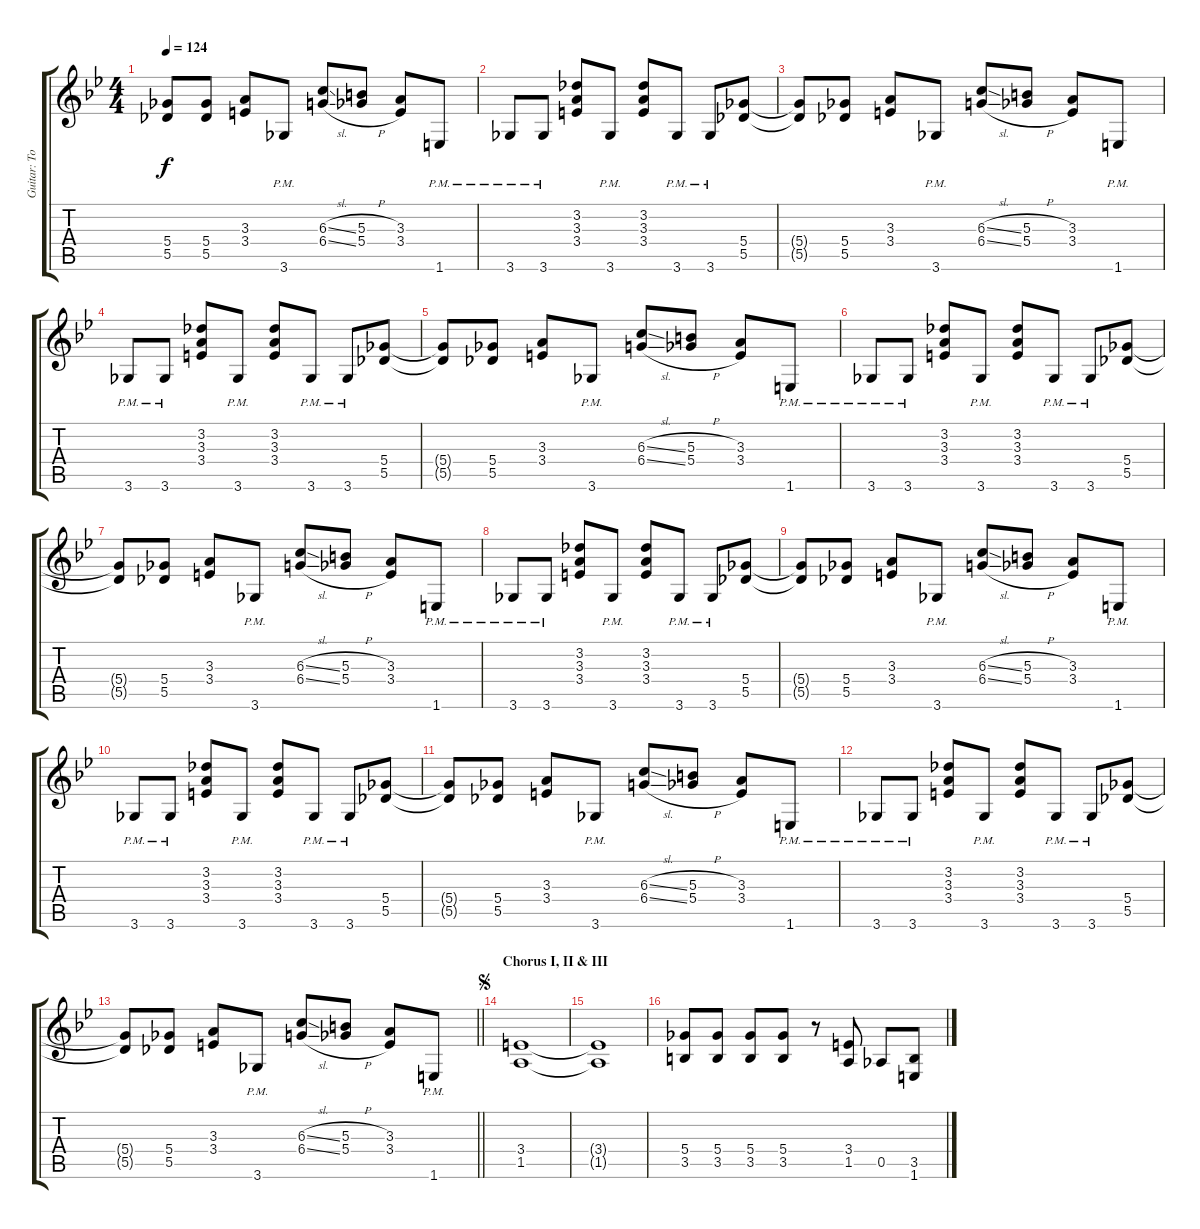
\track ("Guitar: Tony R" "Guitar: To") {instrument distortionguitar}
\staff {score tabs}
\tuning (Eb4 Bb3 Gb3 Db3 Ab2 Eb2) {hide}
\ts (4 4)
\tempo 124
\clef g2
\ks bb
(5.4{t} 5.5{t}).8{dy f} (5.4 5.5).8 (3.3 3.4).8 3.6{pm}.8 (6.3{sl} 6.4{sl}).8 (5.3{h} 5.4{h}).8 (3.3 3.4).8 1.6{pm}.8 |
3.6{pm}.8 3.6{pm}.8 (3.2 3.3 3.4).8 3.6{pm}.8 (3.2 3.3 3.4).8 3.6{pm}.8 3.6{pm}.8 (5.4 5.5).8 |
(5.4{t} 5.5{t}).8 (5.4 5.5).8 (3.3 3.4).8 3.6{pm}.8 (6.3{sl} 6.4{sl}).8 (5.3{h} 5.4{h}).8 (3.3 3.4).8 1.6{pm}.8 |
3.6{pm}.8 3.6{pm}.8 (3.2 3.3 3.4).8 3.6{pm}.8 (3.2 3.3 3.4).8 3.6{pm}.8 3.6{pm}.8 (5.4 5.5).8 |
(5.4{t} 5.5{t}).8 (5.4 5.5).8 (3.3 3.4).8 3.6{pm}.8 (6.3{sl} 6.4{sl}).8 (5.3{h} 5.4{h}).8 (3.3 3.4).8 1.6{pm}.8 |
3.6{pm}.8 3.6{pm}.8 (3.2 3.3 3.4).8 3.6{pm}.8 (3.2 3.3 3.4).8 3.6{pm}.8 3.6{pm}.8 (5.4 5.5).8 |
(5.4{t} 5.5{t}).8 (5.4 5.5).8 (3.3 3.4).8 3.6{pm}.8 (6.3{sl} 6.4{sl}).8 (5.3{h} 5.4{h}).8 (3.3 3.4).8 1.6{pm}.8 |
3.6{pm}.8 3.6{pm}.8 (3.2 3.3 3.4).8 3.6{pm}.8 (3.2 3.3 3.4).8 3.6{pm}.8 3.6{pm}.8 (5.4 5.5).8 |
(5.4{t} 5.5{t}).8 (5.4 5.5).8 (3.3 3.4).8 3.6{pm}.8 (6.3{sl} 6.4{sl}).8 (5.3{h} 5.4{h}).8 (3.3 3.4).8 1.6{pm}.8 |
3.6{pm}.8 3.6{pm}.8 (3.2 3.3 3.4).8 3.6{pm}.8 (3.2 3.3 3.4).8 3.6{pm}.8 3.6{pm}.8 (5.4 5.5).8 |
(5.4{t} 5.5{t}).8 (5.4 5.5).8 (3.3 3.4).8 3.6{pm}.8 (6.3{sl} 6.4{sl}).8 (5.3{h} 5.4{h}).8 (3.3 3.4).8 1.6{pm}.8 |
3.6{pm}.8 3.6{pm}.8 (3.2 3.3 3.4).8 3.6{pm}.8 (3.2 3.3 3.4).8 3.6{pm}.8 3.6{pm}.8 (5.4 5.5).8 |
\barLineRight lightlight
(5.4{t} 5.5{t}).8 (5.4 5.5).8 (3.3 3.4).8 3.6{pm}.8 (6.3{sl} 6.4{sl}).8 (5.3{h} 5.4{h}).8 (3.3 3.4).8 1.6{pm}.8 |
\section ("" "Chorus I, II & III")
\jump segno
(3.4 1.5).1 |
(3.4{t} 1.5{t}).1 |
(5.4 3.5).8 (5.4 3.5).8 (5.4 3.5).8 (5.4 3.5).8 r.8 (3.4 1.5).8 0.5.8 (3.5 1.6).8
